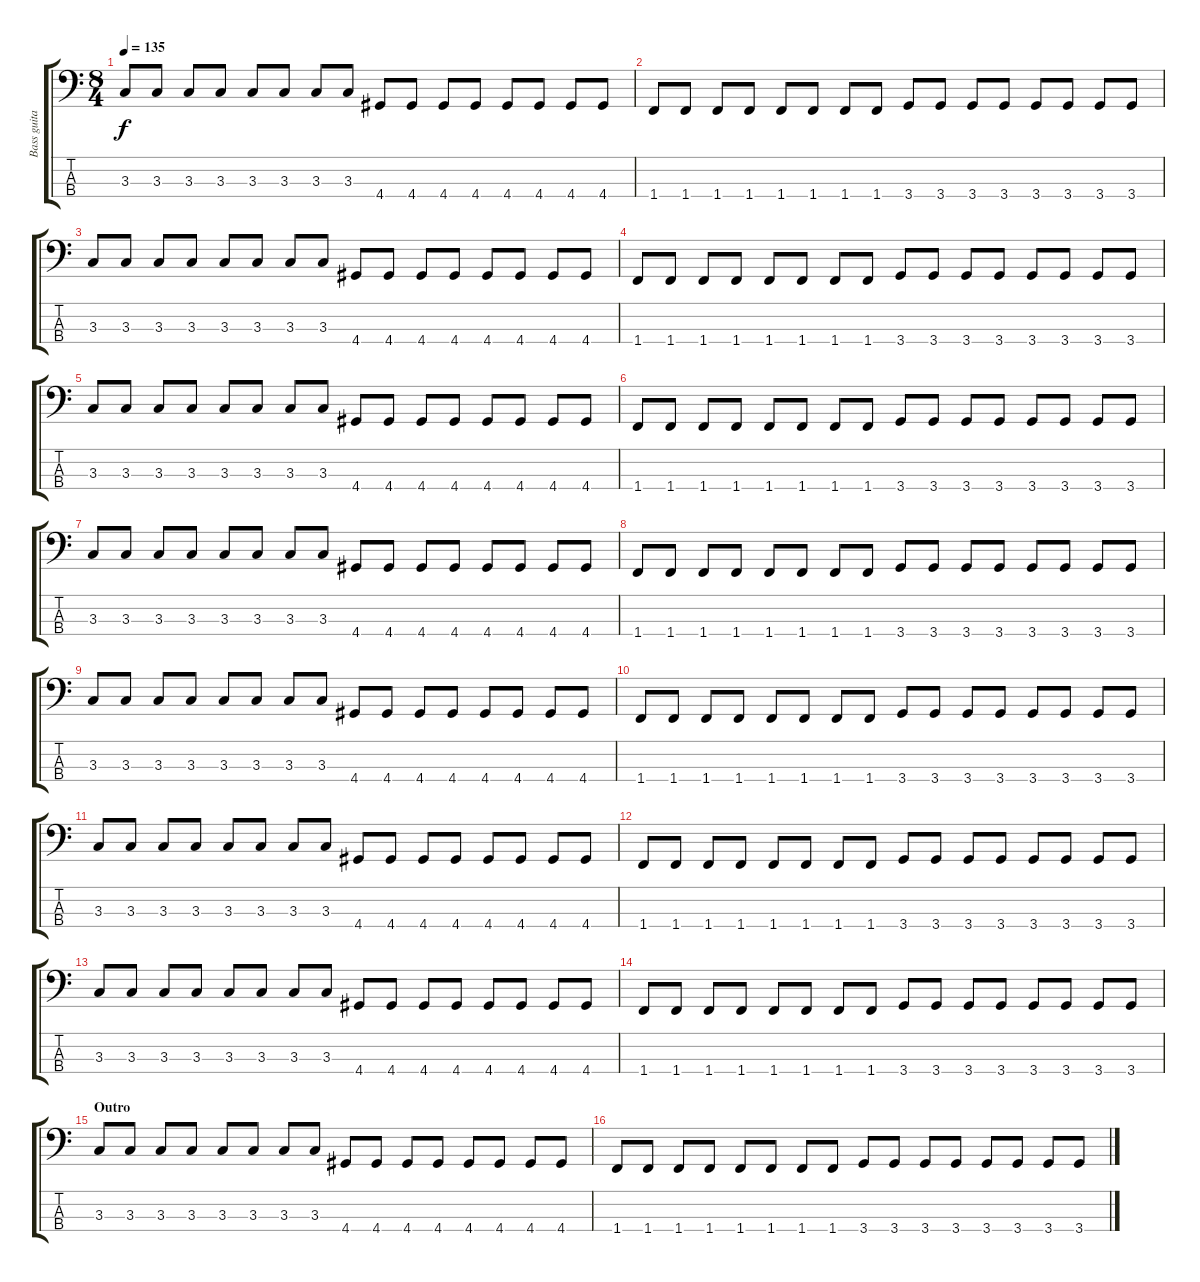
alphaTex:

\track ("Bass guitar" "Bass guita") {instrument electricbassfinger}
\staff {score tabs}
\tuning (G2 D2 A1 E1) {hide}
\ts (8 4)
\tempo 135
\clef f4
\ks c
3.3.8{dy f instrument electricbasspick} 3.3.8 3.3.8 3.3.8 3.3.8 3.3.8 3.3.8 3.3.8 4.4.8 4.4.8 4.4.8 4.4.8 4.4.8 4.4.8 4.4.8 4.4.8 |
1.4.8 1.4.8 1.4.8 1.4.8 1.4.8 1.4.8 1.4.8 1.4.8 3.4.8 3.4.8 3.4.8 3.4.8 3.4.8 3.4.8 3.4.8 3.4.8 |
3.3.8 3.3.8 3.3.8 3.3.8 3.3.8 3.3.8 3.3.8 3.3.8 4.4.8 4.4.8 4.4.8 4.4.8 4.4.8 4.4.8 4.4.8 4.4.8 |
1.4.8 1.4.8 1.4.8 1.4.8 1.4.8 1.4.8 1.4.8 1.4.8 3.4.8 3.4.8 3.4.8 3.4.8 3.4.8 3.4.8 3.4.8 3.4.8 |
3.3.8{instrument electricbasspick} 3.3.8 3.3.8 3.3.8 3.3.8 3.3.8 3.3.8 3.3.8 4.4.8 4.4.8 4.4.8 4.4.8 4.4.8 4.4.8 4.4.8 4.4.8 |
1.4.8 1.4.8 1.4.8 1.4.8 1.4.8 1.4.8 1.4.8 1.4.8 3.4.8 3.4.8 3.4.8 3.4.8 3.4.8 3.4.8 3.4.8 3.4.8 |
3.3.8 3.3.8 3.3.8 3.3.8 3.3.8 3.3.8 3.3.8 3.3.8 4.4.8 4.4.8 4.4.8 4.4.8 4.4.8 4.4.8 4.4.8 4.4.8 |
1.4.8 1.4.8 1.4.8 1.4.8 1.4.8 1.4.8 1.4.8 1.4.8 3.4.8 3.4.8 3.4.8 3.4.8 3.4.8 3.4.8 3.4.8 3.4.8 |
3.3.8{instrument electricbasspick} 3.3.8 3.3.8 3.3.8 3.3.8 3.3.8 3.3.8 3.3.8 4.4.8 4.4.8 4.4.8 4.4.8 4.4.8 4.4.8 4.4.8 4.4.8 |
1.4.8 1.4.8 1.4.8 1.4.8 1.4.8 1.4.8 1.4.8 1.4.8 3.4.8 3.4.8 3.4.8 3.4.8 3.4.8 3.4.8 3.4.8 3.4.8 |
3.3.8 3.3.8 3.3.8 3.3.8 3.3.8 3.3.8 3.3.8 3.3.8 4.4.8 4.4.8 4.4.8 4.4.8 4.4.8 4.4.8 4.4.8 4.4.8 |
1.4.8 1.4.8 1.4.8 1.4.8 1.4.8 1.4.8 1.4.8 1.4.8 3.4.8 3.4.8 3.4.8 3.4.8 3.4.8 3.4.8 3.4.8 3.4.8 |
3.3.8{instrument electricbasspick} 3.3.8 3.3.8 3.3.8 3.3.8 3.3.8 3.3.8 3.3.8 4.4.8 4.4.8 4.4.8 4.4.8 4.4.8 4.4.8 4.4.8 4.4.8 |
1.4.8 1.4.8 1.4.8 1.4.8 1.4.8 1.4.8 1.4.8 1.4.8 3.4.8 3.4.8 3.4.8 3.4.8 3.4.8 3.4.8 3.4.8 3.4.8 |
\section ("" "Outro")
3.3.8 3.3.8 3.3.8 3.3.8 3.3.8 3.3.8 3.3.8 3.3.8 4.4.8 4.4.8 4.4.8 4.4.8 4.4.8 4.4.8 4.4.8 4.4.8 |
1.4.8 1.4.8 1.4.8 1.4.8 1.4.8 1.4.8 1.4.8 1.4.8 3.4.8 3.4.8 3.4.8 3.4.8 3.4.8 3.4.8 3.4.8 3.4.8
